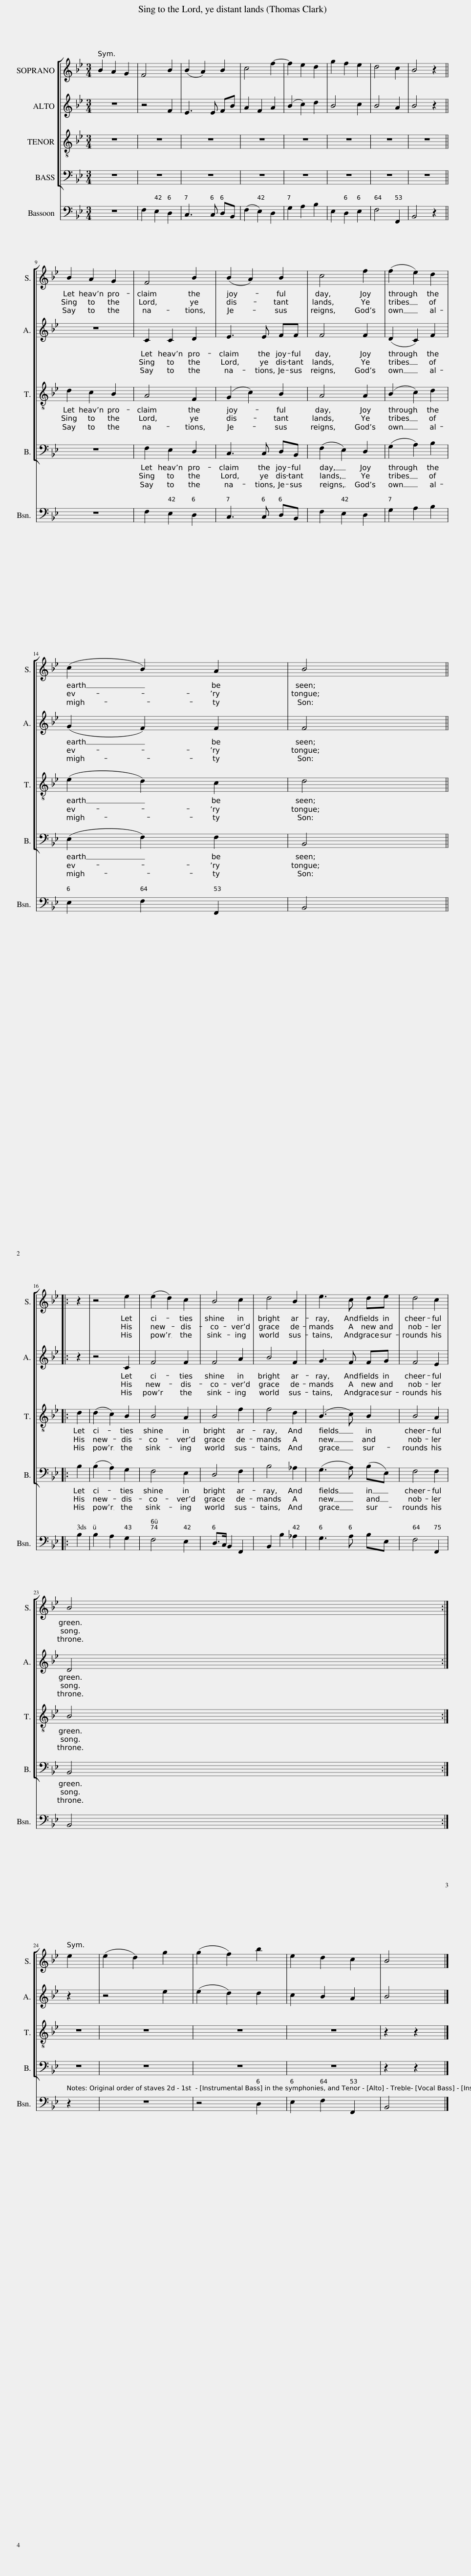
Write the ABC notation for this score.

X:1
%%score [ 1 2 3 4 ] 5
L:1/8
M:3/4
I:linebreak $
K:Bb
V:1 treble
V:2 treble
V:3 treble-8 transpose=-12
V:4 bass
V:5 bass
V:1
 B2 A2 G2 | F4 B2 | (B2 A2) B2 | c4 f2- | f2 e2 d2 | %5
 g2 f2 e2 | d4 c2 | B4 z2 ||$ B2 A2 G2 | F4 B2 | %10
 (B2 A2) B2 | c4 f2 | (f2 e2) d2 |$ (c2 B2) A2 | B4 |:$ %15
 z2 | z4 e2 | (e2 d2) c2 | B4 c2 | d4 B2 | %20
 e3 c de | d4 c2 |$ B4 :|$ e2 | (e2 d2) g2 | %25
 (g2 f2) b2 | e2 d2 c2 | B4 |] %28
V:2
 z6 | z4 F2 | E3 E FB | A2 F2 A2 | (B2 c2) d2 | %5
 B4 c2 | B4 A2 | B4 z2 ||$ z6 | C2 C2 D2 | %10
 E3 E FF | F4 F2 | (D2 C2) F2 |$ (G2 F2) F2 | F4 |:$ %15
 z2 | z4 C2 | F4 F2 | F4 A2 | B4 F2 | %20
 G3 F FG | F4 E2 |$ D4 :|$ z2 | z4 e2 | %25
 (e2 d2) d2 | c2 B2 A2 | B4 |] %28
V:3
 z6 | z6 | z6 | z6 | z6 | %5
 z6 | z6 | z6 ||$ d2 c2 B2 | A4 F2 | %10
 (G2 c2) B2 | A4 A2 | (B2 c2) d2 |$ (e2 d2) c2 | d4 |:$ %15
 d2 | (d2 c2) B2 | B4 A2 | B4 f2 | f4 d2 | %20
 (B3 c) B2 | B4 A2 |$ B4 :|$ z2 | z6 | %25
 z6 | z6 | z2 z2 |] %28
V:4
 z6 | z6 | z6 | z6 | z6 | %5
 z6 | z6 | z6 ||$ z6 | F,2 E,2 D,2 | %10
 C,3 C, D,B,, | (F,2 E,2) D,2 | (G,2 A,2) B,2 |$ (E,2 F,2) F,2 | B,,4 |:$ %15
 B,2 | (B,2 A,2) G,2 | F,4 E,2 | D,4 F,2 | B,4 _A,2 | %20
 (G,3 A,) (B,E,) | F,4 F,2 |$ B,,4 :|$ z2 | z6 | %25
 z6 | z6 | z2 z2 |] %28
V:5
 z6 | F,2 E,2 D,2 | C,3 C, D,B,, | (F,2 E,2) D,2 | G,2 A,2 B,2 | %5
 E,2 D,2 E,2 | F,4 F,,2 | B,,4 z2 ||$ z6 | F,2 E,2 D,2 | %10
 C,3 C, D,B,, | F,2 E,2 D,2 | G,2 A,2 B,2 |$ E,2 F,2 F,,2 | B,,4 |:$ %15
 B,2 | B,2 A,2 G,2 | F,4 E,2 | D,>C, B,,2 F,,2 | B,,2 B,2 _A,2 | %20
 G,3 A, B,E, | F,4 F,,2 |$ B,,4 :|$ z2 | z6 | %25
 z4 D,2 | E,2 F,2 F,,2 | B,,4 |] %28
